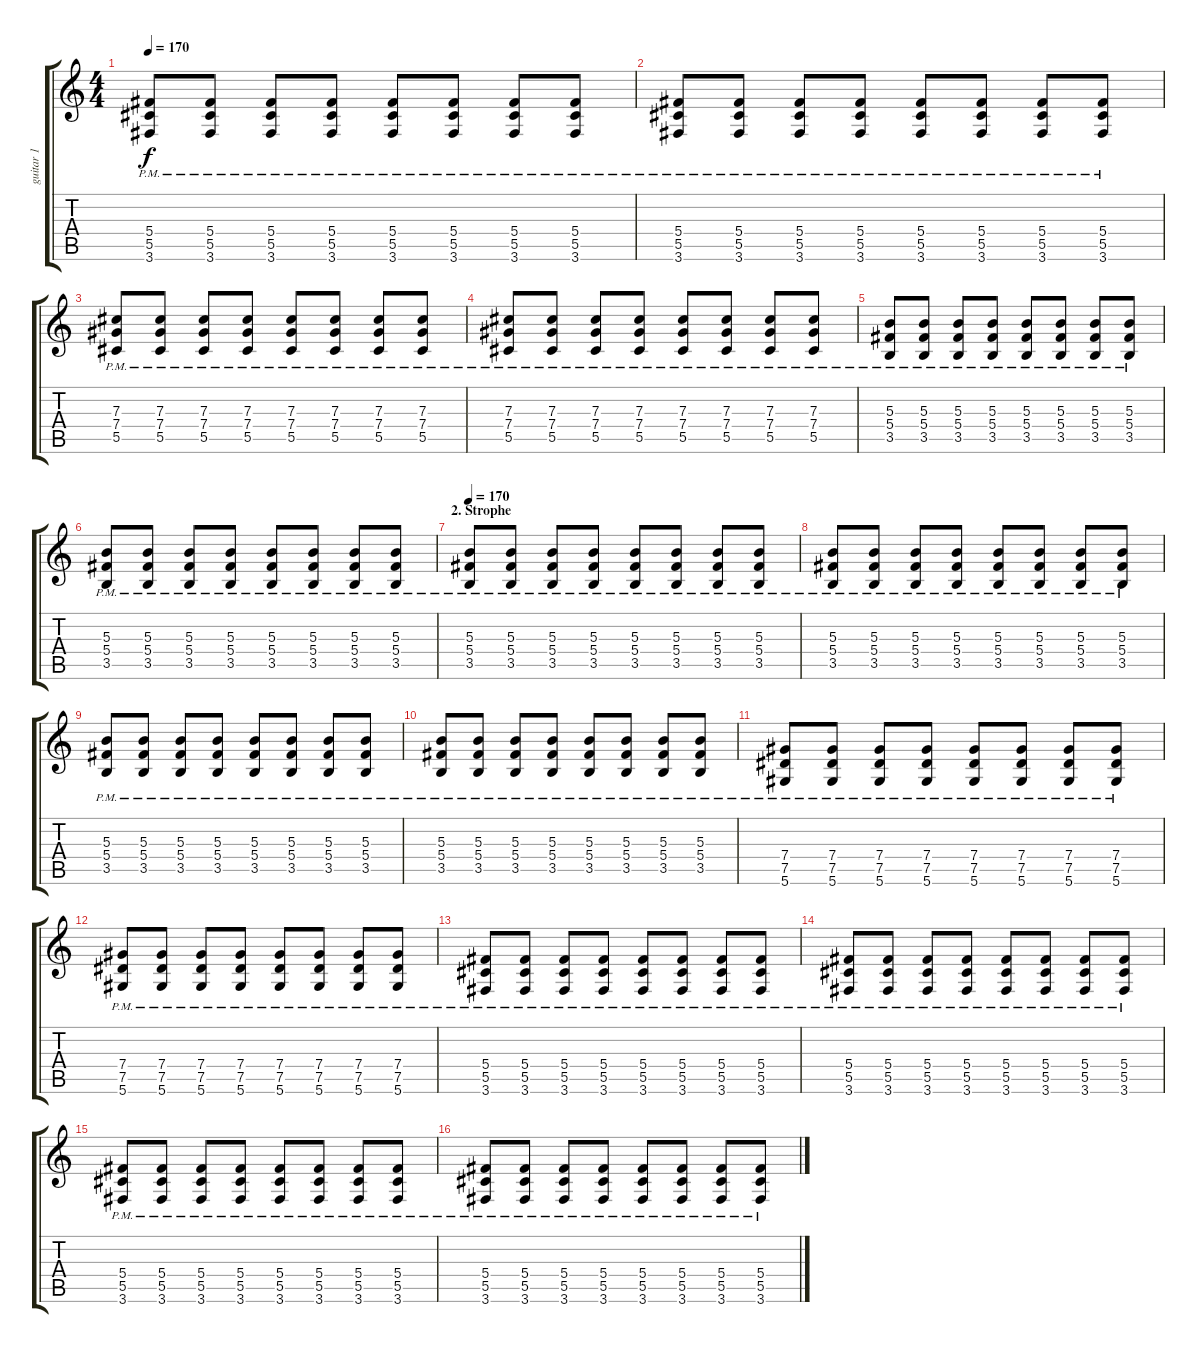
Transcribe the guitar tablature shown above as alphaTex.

\track ("guitar 1" "guitar 1") {instrument distortionguitar}
\staff {score tabs}
\tuning (Eb4 Bb3 Gb3 Db3 Ab2 Eb2) {hide}
\ts (4 4)
\tempo 170
\clef g2
\ks c
(5.4{pm} 5.5{pm} 3.6{pm}).8{dy f} (5.4{pm} 5.5{pm} 3.6{pm}).8 (5.4{pm} 5.5{pm} 3.6{pm}).8 (5.4{pm} 5.5{pm} 3.6{pm}).8 (5.4{pm} 5.5{pm} 3.6{pm}).8 (5.4{pm} 5.5{pm} 3.6{pm}).8 (5.4{pm} 5.5{pm} 3.6{pm}).8 (5.4{pm} 5.5{pm} 3.6{pm}).8 |
(5.4{pm} 5.5{pm} 3.6{pm}).8 (5.4{pm} 5.5{pm} 3.6{pm}).8 (5.4{pm} 5.5{pm} 3.6{pm}).8 (5.4{pm} 5.5{pm} 3.6{pm}).8 (5.4{pm} 5.5{pm} 3.6{pm}).8 (5.4{pm} 5.5{pm} 3.6{pm}).8 (5.4{pm} 5.5{pm} 3.6{pm}).8 (5.4{pm} 5.5{pm} 3.6{pm}).8 |
(7.3{pm} 7.4{pm} 5.5{pm}).8 (7.3{pm} 7.4{pm} 5.5{pm}).8 (7.3{pm} 7.4{pm} 5.5{pm}).8 (7.3{pm} 7.4{pm} 5.5{pm}).8 (7.3{pm} 7.4{pm} 5.5{pm}).8 (7.3{pm} 7.4{pm} 5.5{pm}).8 (7.3{pm} 7.4{pm} 5.5{pm}).8 (7.3{pm} 7.4{pm} 5.5{pm}).8 |
(7.3{pm} 7.4{pm} 5.5{pm}).8 (7.3{pm} 7.4{pm} 5.5{pm}).8 (7.3{pm} 7.4{pm} 5.5{pm}).8 (7.3{pm} 7.4{pm} 5.5{pm}).8 (7.3{pm} 7.4{pm} 5.5{pm}).8 (7.3{pm} 7.4{pm} 5.5{pm}).8 (7.3{pm} 7.4{pm} 5.5{pm}).8 (7.3{pm} 7.4{pm} 5.5{pm}).8 |
(5.3{pm} 5.4{pm} 3.5{pm}).8 (5.3{pm} 5.4{pm} 3.5{pm}).8 (5.3{pm} 5.4{pm} 3.5{pm}).8 (5.3{pm} 5.4{pm} 3.5{pm}).8 (5.3{pm} 5.4{pm} 3.5{pm}).8 (5.3{pm} 5.4{pm} 3.5{pm}).8 (5.3{pm} 5.4{pm} 3.5{pm}).8 (5.3{pm} 5.4{pm} 3.5{pm}).8 |
(5.3{pm} 5.4{pm} 3.5{pm}).8 (5.3{pm} 5.4{pm} 3.5{pm}).8 (5.3{pm} 5.4{pm} 3.5{pm}).8 (5.3{pm} 5.4{pm} 3.5{pm}).8 (5.3{pm} 5.4{pm} 3.5{pm}).8 (5.3{pm} 5.4{pm} 3.5{pm}).8 (5.3{pm} 5.4{pm} 3.5{pm}).8 (5.3{pm} 5.4{pm} 3.5{pm}).8 |
\section ("" "2. Strophe")
\tempo 170
(5.3{pm} 5.4{pm} 3.5{pm}).8 (5.3{pm} 5.4{pm} 3.5{pm}).8 (5.3{pm} 5.4{pm} 3.5{pm}).8 (5.3{pm} 5.4{pm} 3.5{pm}).8 (5.3{pm} 5.4{pm} 3.5{pm}).8 (5.3{pm} 5.4{pm} 3.5{pm}).8 (5.3{pm} 5.4{pm} 3.5{pm}).8 (5.3{pm} 5.4{pm} 3.5{pm}).8 |
(5.3{pm} 5.4{pm} 3.5{pm}).8 (5.3{pm} 5.4{pm} 3.5{pm}).8 (5.3{pm} 5.4{pm} 3.5{pm}).8 (5.3{pm} 5.4{pm} 3.5{pm}).8 (5.3{pm} 5.4{pm} 3.5{pm}).8 (5.3{pm} 5.4{pm} 3.5{pm}).8 (5.3{pm} 5.4{pm} 3.5{pm}).8 (5.3{pm} 5.4{pm} 3.5{pm}).8 |
(5.3{pm} 5.4{pm} 3.5{pm}).8 (5.3{pm} 5.4{pm} 3.5{pm}).8 (5.3{pm} 5.4{pm} 3.5{pm}).8 (5.3{pm} 5.4{pm} 3.5{pm}).8 (5.3{pm} 5.4{pm} 3.5{pm}).8 (5.3{pm} 5.4{pm} 3.5{pm}).8 (5.3{pm} 5.4{pm} 3.5{pm}).8 (5.3{pm} 5.4{pm} 3.5{pm}).8 |
(5.3{pm} 5.4{pm} 3.5{pm}).8 (5.3{pm} 5.4{pm} 3.5{pm}).8 (5.3{pm} 5.4{pm} 3.5{pm}).8 (5.3{pm} 5.4{pm} 3.5{pm}).8 (5.3{pm} 5.4{pm} 3.5{pm}).8 (5.3{pm} 5.4{pm} 3.5{pm}).8 (5.3{pm} 5.4{pm} 3.5{pm}).8 (5.3{pm} 5.4{pm} 3.5{pm}).8 |
(7.4{pm} 7.5{pm} 5.6{pm}).8 (7.4{pm} 7.5{pm} 5.6{pm}).8 (7.4{pm} 7.5{pm} 5.6{pm}).8 (7.4{pm} 7.5{pm} 5.6{pm}).8 (7.4{pm} 7.5{pm} 5.6{pm}).8 (7.4{pm} 7.5{pm} 5.6{pm}).8 (7.4{pm} 7.5{pm} 5.6{pm}).8 (7.4{pm} 7.5{pm} 5.6{pm}).8 |
(7.4{pm} 7.5{pm} 5.6{pm}).8 (7.4{pm} 7.5{pm} 5.6{pm}).8 (7.4{pm} 7.5{pm} 5.6{pm}).8 (7.4{pm} 7.5{pm} 5.6{pm}).8 (7.4{pm} 7.5{pm} 5.6{pm}).8 (7.4{pm} 7.5{pm} 5.6{pm}).8 (7.4{pm} 7.5{pm} 5.6{pm}).8 (7.4{pm} 7.5{pm} 5.6{pm}).8 |
(5.4{pm} 5.5{pm} 3.6{pm}).8 (5.4{pm} 5.5{pm} 3.6{pm}).8 (5.4{pm} 5.5{pm} 3.6{pm}).8 (5.4{pm} 5.5{pm} 3.6{pm}).8 (5.4{pm} 5.5{pm} 3.6{pm}).8 (5.4{pm} 5.5{pm} 3.6{pm}).8 (5.4{pm} 5.5{pm} 3.6{pm}).8 (5.4{pm} 5.5{pm} 3.6{pm}).8 |
(5.4{pm} 5.5{pm} 3.6{pm}).8 (5.4{pm} 5.5{pm} 3.6{pm}).8 (5.4{pm} 5.5{pm} 3.6{pm}).8 (5.4{pm} 5.5{pm} 3.6{pm}).8 (5.4{pm} 5.5{pm} 3.6{pm}).8 (5.4{pm} 5.5{pm} 3.6{pm}).8 (5.4{pm} 5.5{pm} 3.6{pm}).8 (5.4{pm} 5.5{pm} 3.6{pm}).8 |
(5.4{pm} 5.5{pm} 3.6{pm}).8 (5.4{pm} 5.5{pm} 3.6{pm}).8 (5.4{pm} 5.5{pm} 3.6{pm}).8 (5.4{pm} 5.5{pm} 3.6{pm}).8 (5.4{pm} 5.5{pm} 3.6{pm}).8 (5.4{pm} 5.5{pm} 3.6{pm}).8 (5.4{pm} 5.5{pm} 3.6{pm}).8 (5.4{pm} 5.5{pm} 3.6{pm}).8 |
(5.4{pm} 5.5{pm} 3.6{pm}).8 (5.4{pm} 5.5{pm} 3.6{pm}).8 (5.4{pm} 5.5{pm} 3.6{pm}).8 (5.4{pm} 5.5{pm} 3.6{pm}).8 (5.4{pm} 5.5{pm} 3.6{pm}).8 (5.4{pm} 5.5{pm} 3.6{pm}).8 (5.4{pm} 5.5{pm} 3.6{pm}).8 (5.4{pm} 5.5{pm} 3.6{pm}).8
